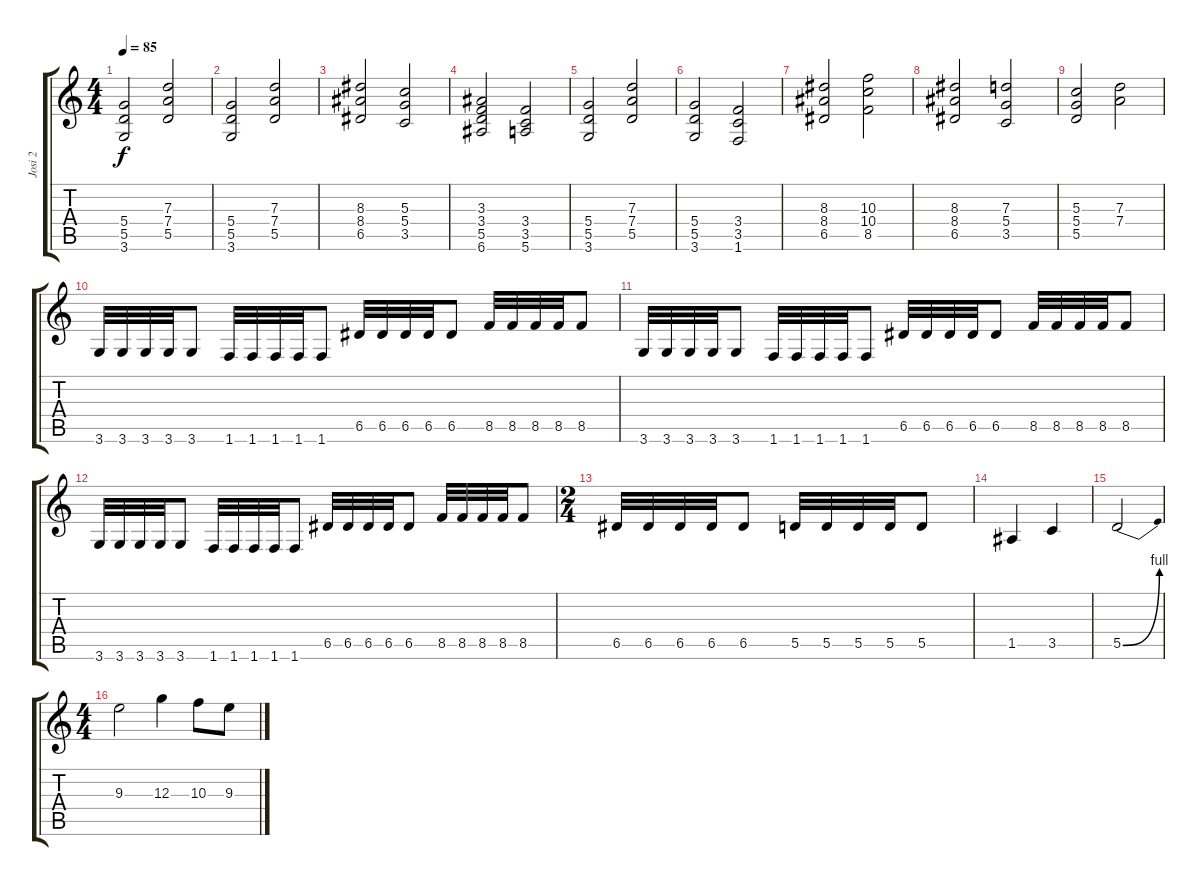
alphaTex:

\track ("Josi 2" "Josi 2") {instrument distortionguitar}
\staff {score tabs}
\tuning (E4 B3 G3 D3 A2 E2) {hide}
\ts (4 4)
\tempo 85
\clef g2
\ks c
(5.4 5.5 3.6).2{dy f} (7.3 7.4 5.5).2 |
(5.4 5.5 3.6).2 (7.3 7.4 5.5).2 |
(8.3 8.4 6.5).2 (5.3 5.4 3.5).2 |
(3.3 3.4 5.5 6.6).2 (3.4 3.5 5.6).2 |
(5.4 5.5 3.6).2 (7.3 7.4 5.5).2 |
(5.4 5.5 3.6).2 (3.4 3.5 1.6).2 |
(8.3 8.4 6.5).2 (10.3 10.4 8.5).2 |
(8.3 8.4 6.5).2 (7.3 5.4 3.5).2 |
(5.3 5.4 5.5).2 (7.3 7.4).2 |
3.6.32 3.6.32 3.6.32 3.6.32 3.6.8 1.6.32 1.6.32 1.6.32 1.6.32 1.6.8 6.5.32 6.5.32 6.5.32 6.5.32 6.5.8 8.5.32 8.5.32 8.5.32 8.5.32 8.5.8 |
3.6.32 3.6.32 3.6.32 3.6.32 3.6.8 1.6.32 1.6.32 1.6.32 1.6.32 1.6.8 6.5.32 6.5.32 6.5.32 6.5.32 6.5.8 8.5.32 8.5.32 8.5.32 8.5.32 8.5.8 |
3.6.32 3.6.32 3.6.32 3.6.32 3.6.8 1.6.32 1.6.32 1.6.32 1.6.32 1.6.8 6.5.32 6.5.32 6.5.32 6.5.32 6.5.8 8.5.32 8.5.32 8.5.32 8.5.32 8.5.8 |
\ts (2 4)
6.5.32 6.5.32 6.5.32 6.5.32 6.5.8 5.5.32 5.5.32 5.5.32 5.5.32 5.5.8 |
1.5.4 3.5.4 |
5.5{be (bend 0 0 60 4)}.2 |
\ts (4 4)
9.3.2 12.3.4 10.3.8 9.3.8
